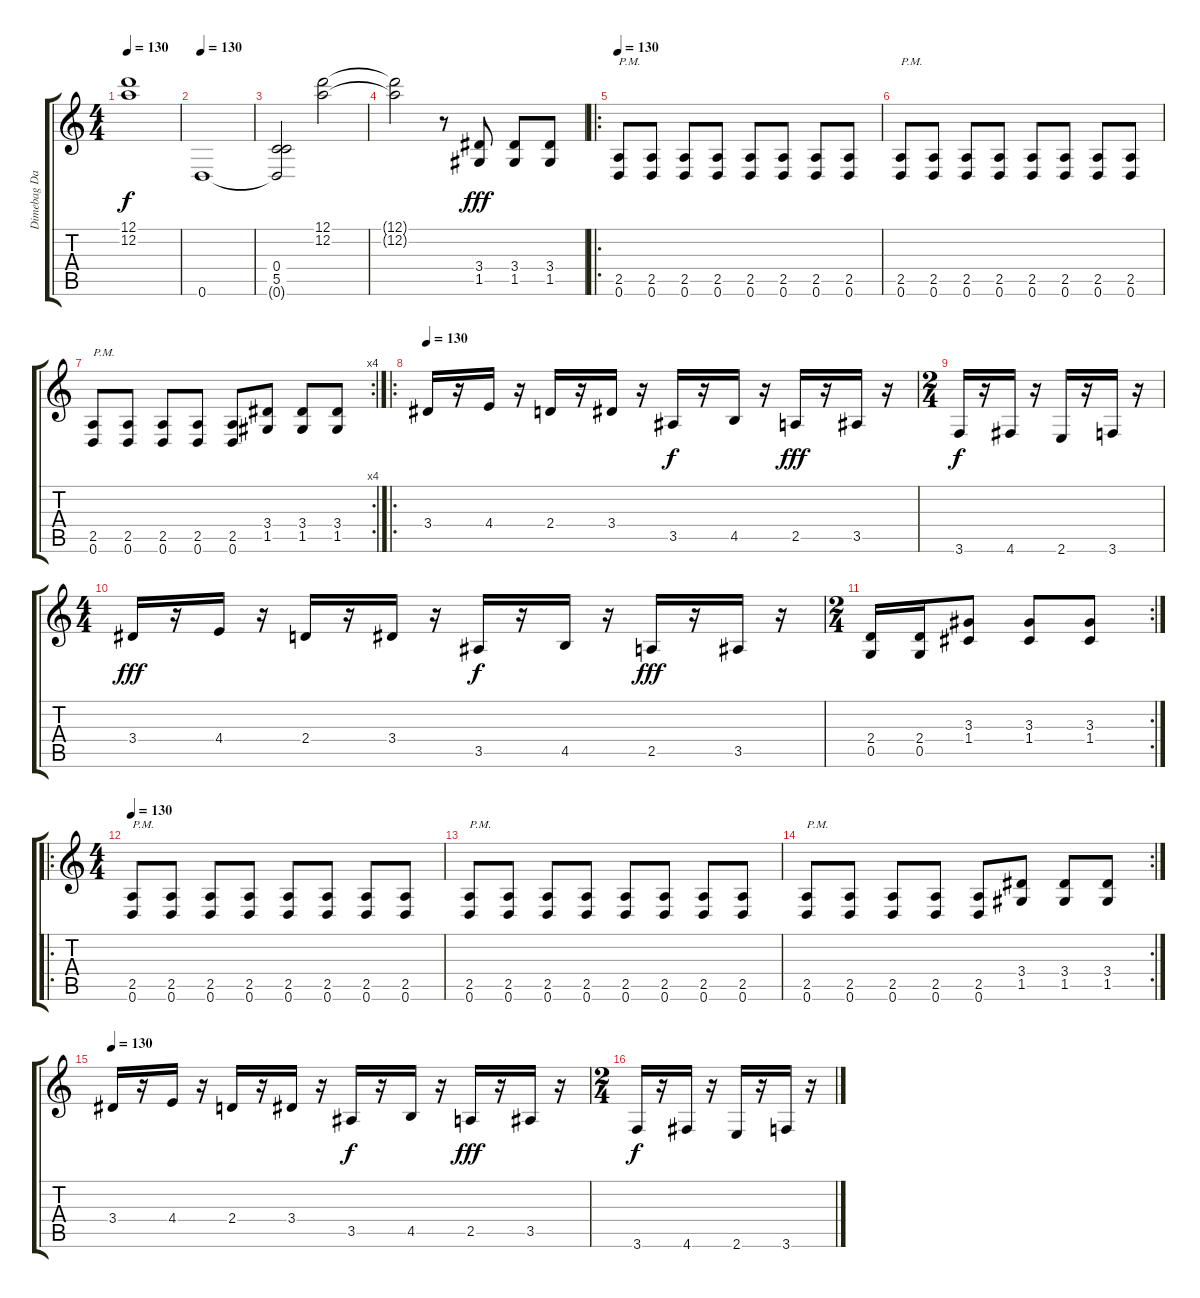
\track ("Dimebag Darrell" "Dimebag Da") {instrument distortionguitar}
\staff {score tabs}
\tuning (D4 A3 F3 C3 G2 D2) {hide}
\ts (4 4)
\tempo 130
\clef g2
\ks c
(12.1{t} 12.2{t}).1{dy f} |
\tempo 130
0.6.1 |
(0.4{t} 5.5{t} 0.6{t}).2 (12.1 12.2).2 |
(12.1{t} 12.2{t}).2 r.8 (3.4 1.5).8{dy fff} (3.4 1.5).8 (3.4 1.5).8 |
\ro
\tempo 130
(2.5 0.6).8{txt "P.M."} (2.5 0.6).8 (2.5 0.6).8 (2.5 0.6).8 (2.5 0.6).8 (2.5 0.6).8 (2.5 0.6).8 (2.5 0.6).8 |
(2.5 0.6).8{txt "P.M."} (2.5 0.6).8 (2.5 0.6).8 (2.5 0.6).8 (2.5 0.6).8 (2.5 0.6).8 (2.5 0.6).8 (2.5 0.6).8 |
\rc 4
(2.5 0.6).8{txt "P.M."} (2.5 0.6).8 (2.5 0.6).8 (2.5 0.6).8 (2.5 0.6).8 (3.4 1.5).8 (3.4 1.5).8 (3.4 1.5).8 |
\ro
\tempo 130
3.4.16 r.16 4.4.16 r.16 2.4.16 r.16 3.4.16 r.16 3.5.16{dy f} r.16 4.5.16 r.16 2.5.16{dy fff} r.16 3.5.16 r.16 |
\ts (2 4)
3.6.16{dy f} r.16 4.6.16 r.16 2.6.16 r.16 3.6.16 r.16 |
\ts (4 4)
3.4.16{dy fff} r.16 4.4.16 r.16 2.4.16 r.16 3.4.16 r.16 3.5.16{dy f} r.16 4.5.16 r.16 2.5.16{dy fff} r.16 3.5.16 r.16 |
\rc 2
\ts (2 4)
(2.4 0.5).16 (2.4 0.5).16 (3.3 1.4).8 (3.3 1.4).8 (3.3 1.4).8 |
\ro
\ts (4 4)
\tempo 130
(2.5 0.6).8{txt "P.M."} (2.5 0.6).8 (2.5 0.6).8 (2.5 0.6).8 (2.5 0.6).8 (2.5 0.6).8 (2.5 0.6).8 (2.5 0.6).8 |
(2.5 0.6).8{txt "P.M."} (2.5 0.6).8 (2.5 0.6).8 (2.5 0.6).8 (2.5 0.6).8 (2.5 0.6).8 (2.5 0.6).8 (2.5 0.6).8 |
\rc 2
(2.5 0.6).8{txt "P.M."} (2.5 0.6).8 (2.5 0.6).8 (2.5 0.6).8 (2.5 0.6).8 (3.4 1.5).8 (3.4 1.5).8 (3.4 1.5).8 |
\tempo 130
3.4.16 r.16 4.4.16 r.16 2.4.16 r.16 3.4.16 r.16 3.5.16{dy f} r.16 4.5.16 r.16 2.5.16{dy fff} r.16 3.5.16 r.16 |
\ts (2 4)
3.6.16{dy f} r.16 4.6.16 r.16 2.6.16 r.16 3.6.16 r.16
